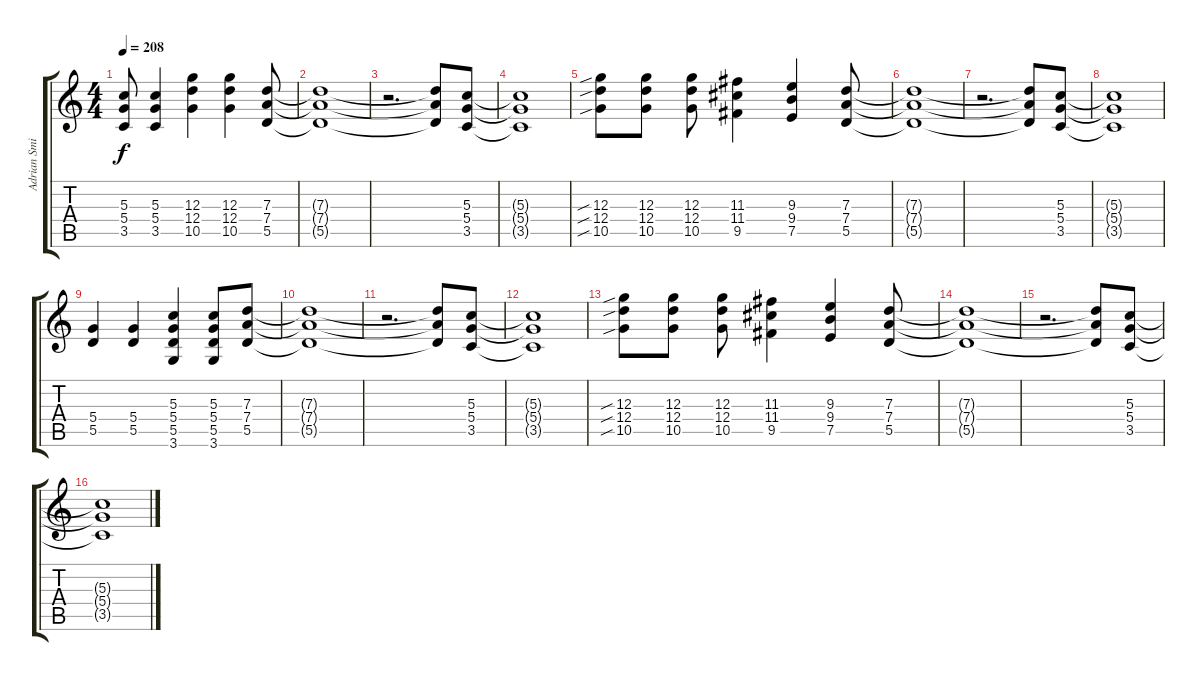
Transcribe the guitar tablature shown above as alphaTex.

\track ("Adrian Smith" "Adrian Smi") {instrument distortionguitar}
\staff {score tabs}
\tuning (E4 B3 G3 D3 A2 E2) {hide}
\ts (4 4)
\tempo 208
\clef g2
\ks c
(5.3{t} 5.4{t} 3.5{t}).8{dy f} (5.3 5.4 3.5).4 (12.3 12.4 10.5).4 (12.3 12.4 10.5).4 (7.3 7.4 5.5).8 |
(7.3{t} 7.4{t} 5.5{t}).1 |
r.2{d} (7.3{t} 7.4{t} 5.5{t}).8 (5.3 5.4 3.5).8 |
(5.3{t} 5.4{t} 3.5{t}).1 |
(12.3{sib} 12.4{sib} 10.5{sib}).8 (12.3 12.4 10.5).8 (12.3 12.4 10.5).8 (11.3 11.4 9.5).4 (9.3 9.4 7.5).4 (7.3 7.4 5.5).8 |
(7.3{t} 7.4{t} 5.5{t}).1 |
r.2{d} (7.3{t} 7.4{t} 5.5{t}).8 (5.3 5.4 3.5).8 |
(5.3{t} 5.4{t} 3.5{t}).1 |
(5.4 5.5).4 (5.4 5.5).4 (5.3 5.4 5.5 3.6).4 (5.3 5.4 5.5 3.6).8 (7.3 7.4 5.5).8 |
(7.3{t} 7.4{t} 5.5{t}).1 |
r.2{d} (7.3{t} 7.4{t} 5.5{t}).8 (5.3 5.4 3.5).8 |
(5.3{t} 5.4{t} 3.5{t}).1 |
(12.3{sib} 12.4{sib} 10.5{sib}).8 (12.3 12.4 10.5).8 (12.3 12.4 10.5).8 (11.3 11.4 9.5).4 (9.3 9.4 7.5).4 (7.3 7.4 5.5).8 |
(7.3{t} 7.4{t} 5.5{t}).1 |
r.2{d} (7.3{t} 7.4{t} 5.5{t}).8 (5.3 5.4 3.5).8 |
(5.3{t} 5.4{t} 3.5{t}).1
